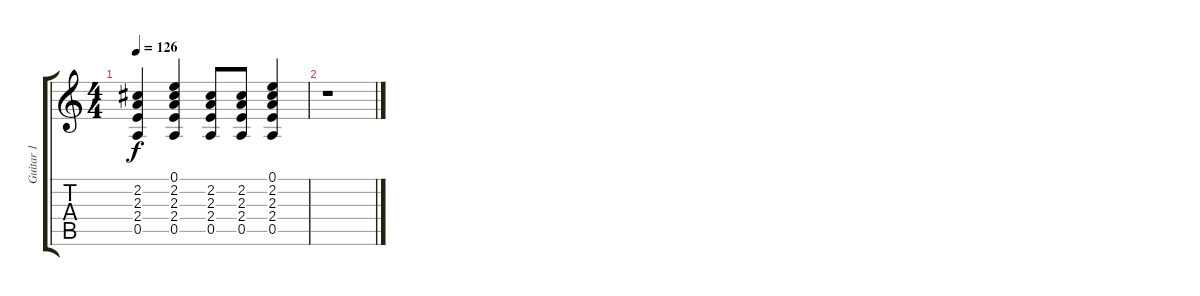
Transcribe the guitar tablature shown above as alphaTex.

\track ("Guitar 1" "Guitar 1") {instrument acousticguitarsteel}
\staff {score tabs}
\tuning (E4 B3 G3 D3 A2 E2) {hide}
\ts (4 4)
\tempo 126
\clef g2
\ks c
(2.2 2.3 2.4 0.5).4{dy f} (0.1 2.2 2.3 2.4 0.5).4 (2.2 2.3 2.4 0.5).8 (2.2 2.3 2.4 0.5).8 (0.1 2.2 2.3 2.4 0.5).4 |
r.1
